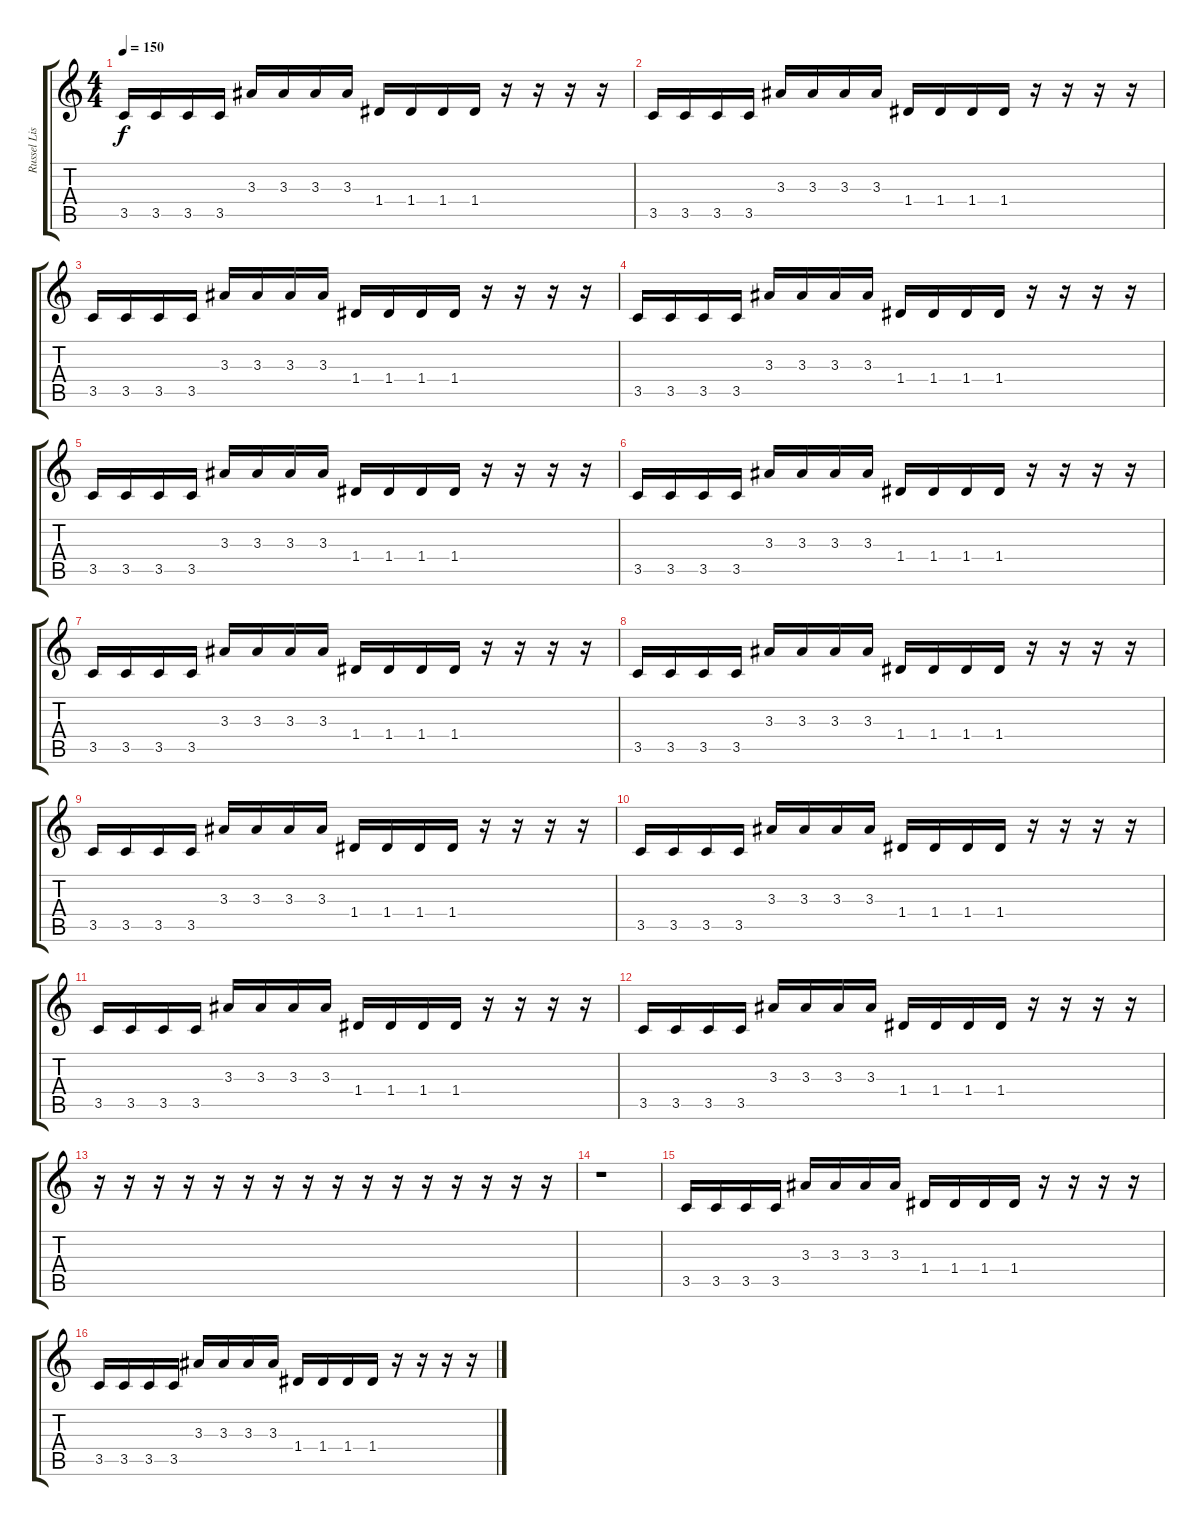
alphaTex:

\track ("Russel Lissack" "Russel Lis") {instrument electricguitarmuted}
\staff {score tabs}
\tuning (E4 B3 G3 D3 A2 E2) {hide}
\ts (4 4)
\tempo 150
\clef g2
\ks c
3.5.16{dy f} 3.5.16 3.5.16 3.5.16 3.3.16 3.3.16 3.3.16 3.3.16 1.4.16 1.4.16 1.4.16 1.4.16 r.16 r.16 r.16 r.16 |
3.5.16 3.5.16 3.5.16 3.5.16 3.3.16 3.3.16 3.3.16 3.3.16 1.4.16 1.4.16 1.4.16 1.4.16 r.16 r.16 r.16 r.16 |
3.5.16 3.5.16 3.5.16 3.5.16 3.3.16 3.3.16 3.3.16 3.3.16 1.4.16 1.4.16 1.4.16 1.4.16 r.16 r.16 r.16 r.16 |
3.5.16 3.5.16 3.5.16 3.5.16 3.3.16 3.3.16 3.3.16 3.3.16 1.4.16 1.4.16 1.4.16 1.4.16 r.16 r.16 r.16 r.16 |
3.5.16 3.5.16 3.5.16 3.5.16 3.3.16 3.3.16 3.3.16 3.3.16 1.4.16 1.4.16 1.4.16 1.4.16 r.16 r.16 r.16 r.16 |
3.5.16 3.5.16 3.5.16 3.5.16 3.3.16 3.3.16 3.3.16 3.3.16 1.4.16 1.4.16 1.4.16 1.4.16 r.16 r.16 r.16 r.16 |
3.5.16 3.5.16 3.5.16 3.5.16 3.3.16 3.3.16 3.3.16 3.3.16 1.4.16 1.4.16 1.4.16 1.4.16 r.16 r.16 r.16 r.16 |
3.5.16 3.5.16 3.5.16 3.5.16 3.3.16 3.3.16 3.3.16 3.3.16 1.4.16 1.4.16 1.4.16 1.4.16 r.16 r.16 r.16 r.16 |
3.5.16 3.5.16 3.5.16 3.5.16 3.3.16 3.3.16 3.3.16 3.3.16 1.4.16 1.4.16 1.4.16 1.4.16 r.16 r.16 r.16 r.16 |
3.5.16 3.5.16 3.5.16 3.5.16 3.3.16 3.3.16 3.3.16 3.3.16 1.4.16 1.4.16 1.4.16 1.4.16 r.16 r.16 r.16 r.16 |
3.5.16 3.5.16 3.5.16 3.5.16 3.3.16 3.3.16 3.3.16 3.3.16 1.4.16 1.4.16 1.4.16 1.4.16 r.16 r.16 r.16 r.16 |
3.5.16 3.5.16 3.5.16 3.5.16 3.3.16 3.3.16 3.3.16 3.3.16 1.4.16 1.4.16 1.4.16 1.4.16 r.16 r.16 r.16 r.16 |
r.16 r.16 r.16 r.16 r.16 r.16 r.16 r.16 r.16 r.16 r.16 r.16 r.16 r.16 r.16 r.16 |
r.1 |
3.5.16 3.5.16 3.5.16 3.5.16 3.3.16 3.3.16 3.3.16 3.3.16 1.4.16 1.4.16 1.4.16 1.4.16 r.16 r.16 r.16 r.16 |
3.5.16 3.5.16 3.5.16 3.5.16 3.3.16 3.3.16 3.3.16 3.3.16 1.4.16 1.4.16 1.4.16 1.4.16 r.16 r.16 r.16 r.16
